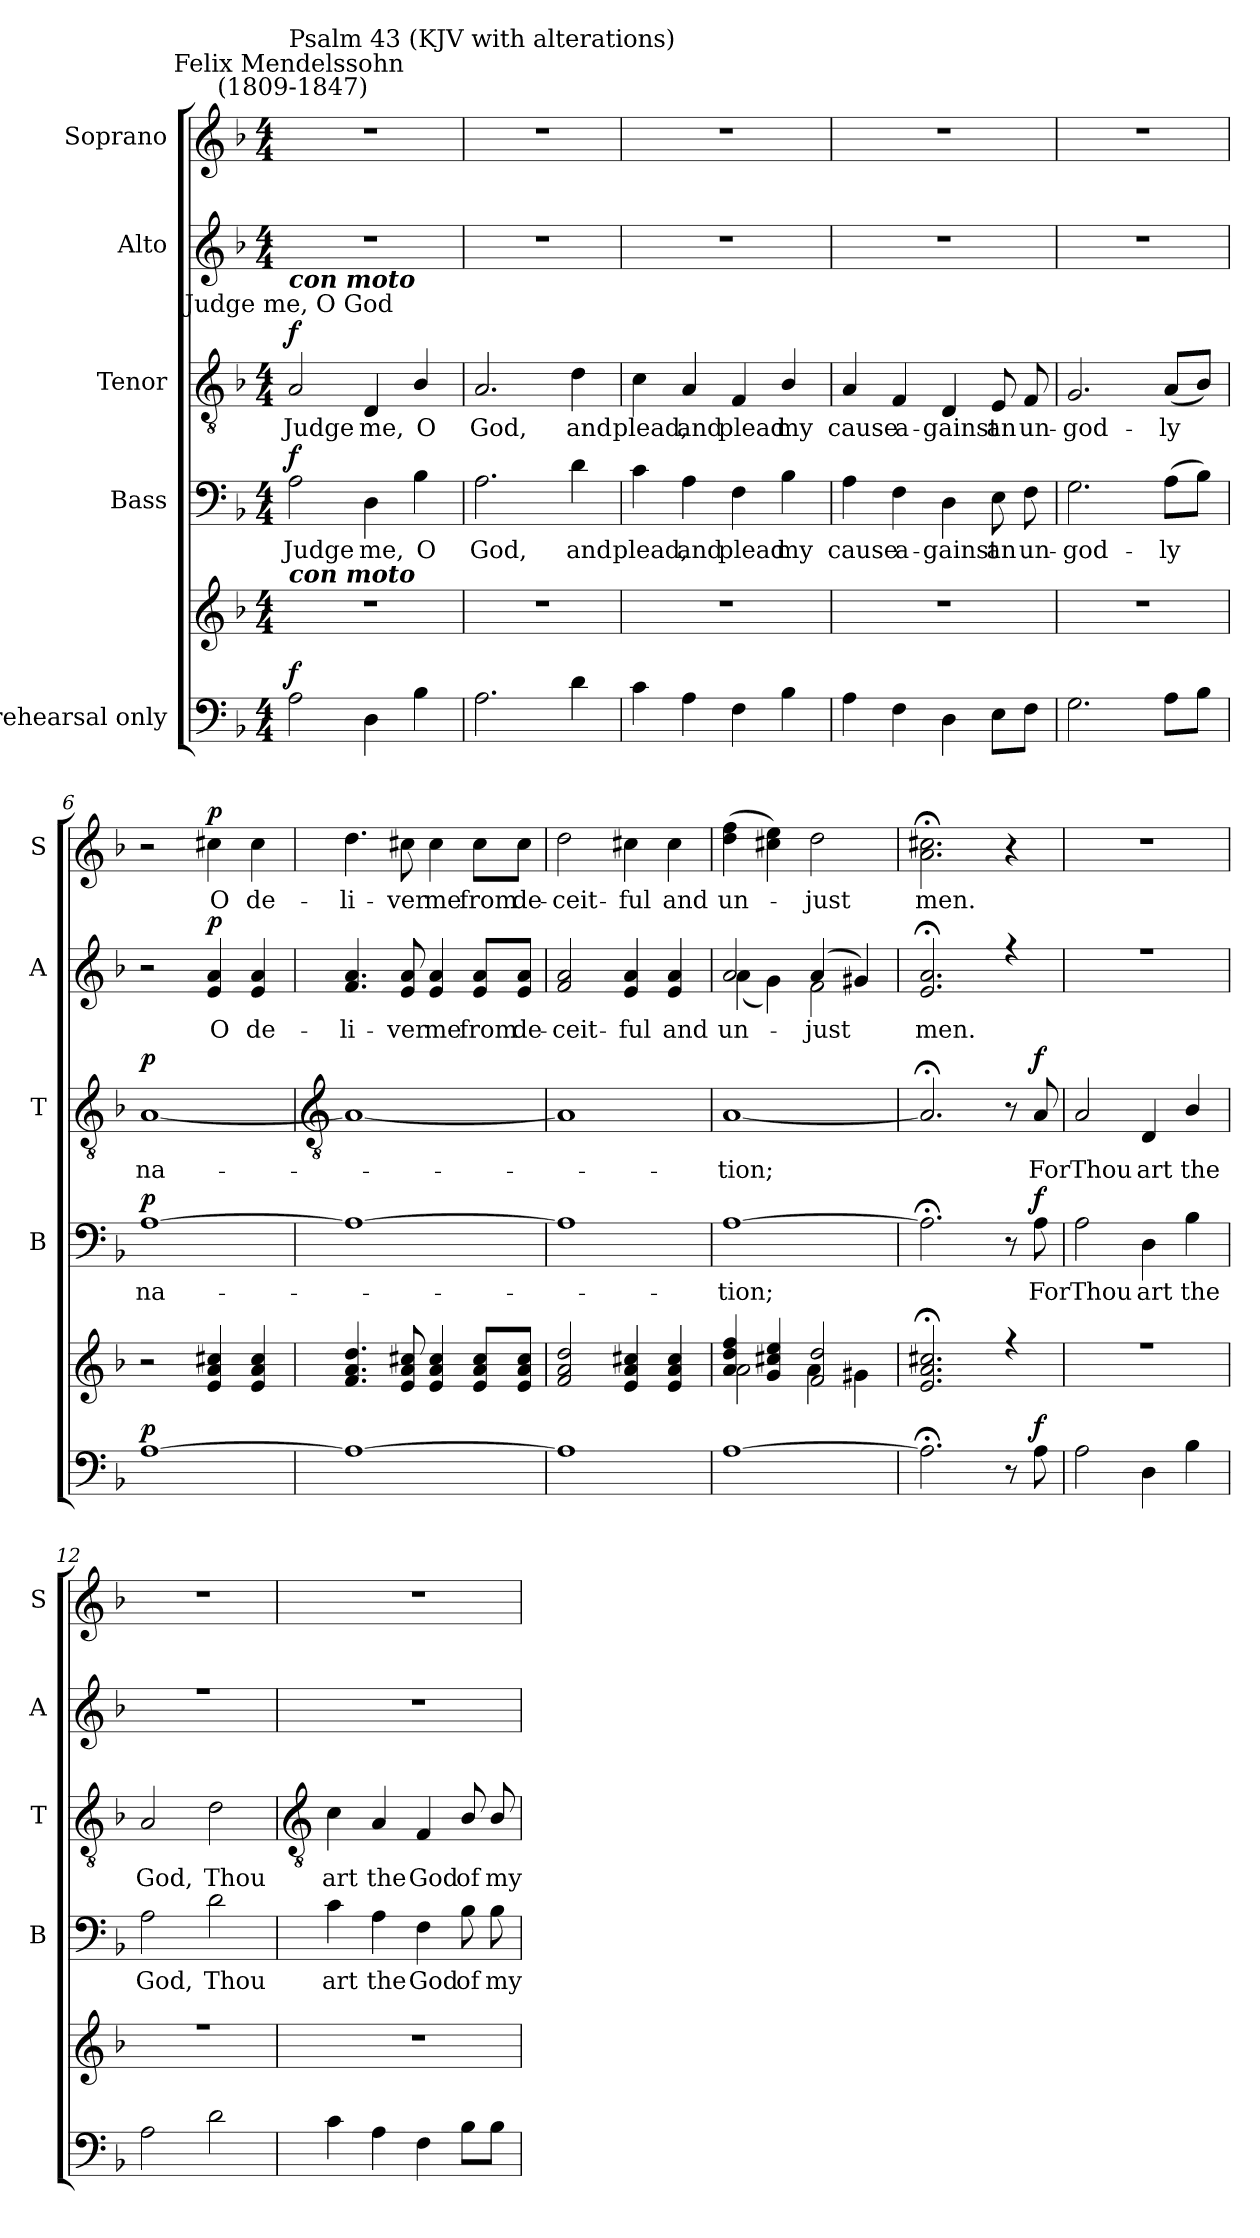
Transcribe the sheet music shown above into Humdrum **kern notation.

**kern	**kern	**dynam	**kern	**text	**dynam	**kern	**text	**dynam	**kern	**text	**dynam	**kern	**text	**dynam
*part5	*part5	*part5	*part4	*part4	*part4	*part3	*part3	*part3	*part2	*part2	*part2	*part1	*part1	*part1
*staff6	*staff5	*staff5/6	*staff4	*staff4	*staff4	*staff3	*staff3	*staff3	*staff2	*staff2	*staff2	*staff1	*staff1	*staff1
*I"rehearsal only	*	*	*I"Bass	*	*	*I"Tenor	*	*	*I"Alto	*	*	*I"Soprano	*	*
*	*	*	*I'B	*	*	*I'T	*	*	*I'A	*	*	*I'S	*	*
*clefF4	*clefG2	*	*clefF4	*	*	*clefGv2	*	*	*clefG2	*	*	*clefG2	*	*
*k[b-]	*k[b-]	*	*k[b-]	*	*	*k[b-]	*	*	*k[b-]	*	*	*k[b-]	*	*
*F:	*F:	*	*F:	*	*	*F:	*	*	*F:	*	*	*F:	*	*
*M4/4	*M4/4	*	*M4/4	*	*	*M4/4	*	*	*M4/4	*	*	*M4/4	*	*
=1	=1	=1	=1	=1	=1	=1	=1	=1	=1	=1	=1	=1	=1	=1
!	!	!	!	!	!	!	!	!	!	!	!	!LO:TX:a:cj:t=Felix Mendelssohn\n (1809-1847)	!	!
!	!	!	!	!	!	!	!	!	!	!	!	!LO:TX:a:t=Psalm 43 (KJV with alterations)	!	!
!	!	!	!	!	!	!LO:TX:a:cj:t=Judge me, O God	!	!	!	!	!	!	!	!
!	!	!	!	!	!	!LO:TX:a:Bi:t=con moto	!	!	!	!	!	!	!	!
!	!LO:TX:a:Bi:t=con moto	!	!	!	!	!	!	!	!	!	!	!	!	!
!	!	!LO:DY:a=2	!	!LO:LY:b	!LO:DY:b	!	!LO:LY:b	!LO:DY:b	!	!	!	!	!	!
2A	1r	f	2A	Judge	f	2A	Judge	f	1r	.	.	1r	.	.
!	!	!	!	!LO:LY:b	!	!	!LO:LY:b	!	!	!	!	!	!	!
4D	.	.	4D	me,	.	4D	me,	.	.	.	.	.	.	.
!	!	!	!	!LO:LY:b	!	!	!LO:LY:b	!	!	!	!	!	!	!
4B-	.	.	4B-	O	.	4B-/	O	.	.	.	.	.	.	.
=2	=2	=2	=2	=2	=2	=2	=2	=2	=2	=2	=2	=2	=2	=2
!	!	!	!	!LO:LY:b	!	!	!LO:LY:b	!	!	!	!	!	!	!
2.A	1r	.	2.A	God,	.	2.A	God,	.	1r	.	.	1r	.	.
!	!	!	!	!LO:LY:b	!	!	!LO:LY:b	!	!	!	!	!	!	!
4d	.	.	4d	and	.	4d	and	.	.	.	.	.	.	.
=3	=3	=3	=3	=3	=3	=3	=3	=3	=3	=3	=3	=3	=3	=3
!	!	!	!	!LO:LY:b	!	!	!LO:LY:b	!	!	!	!	!	!	!
4c	1r	.	4c	plead,	.	4c	plead,	.	1r	.	.	1r	.	.
!	!	!	!	!LO:LY:b	!	!	!LO:LY:b	!	!	!	!	!	!	!
4A	.	.	4A	and	.	4A	and	.	.	.	.	.	.	.
!	!	!	!	!LO:LY:b	!	!	!LO:LY:b	!	!	!	!	!	!	!
4F	.	.	4F	plead	.	4F	plead	.	.	.	.	.	.	.
!	!	!	!	!LO:LY:b	!	!	!LO:LY:b	!	!	!	!	!	!	!
4B-	.	.	4B-	my	.	4B-/	my	.	.	.	.	.	.	.
=4	=4	=4	=4	=4	=4	=4	=4	=4	=4	=4	=4	=4	=4	=4
!	!	!	!	!LO:LY:b	!	!	!LO:LY:b	!	!	!	!	!	!	!
4A	1r	.	4A	cause	.	4A	cause	.	1r	.	.	1r	.	.
!	!	!	!	!LO:LY:b	!	!	!LO:LY:b	!	!	!	!	!	!	!
4F	.	.	4F	a-	.	4F	a-	.	.	.	.	.	.	.
!	!	!	!	!LO:LY:b	!	!	!LO:LY:b	!	!	!	!	!	!	!
4D	.	.	4D	-gainst	.	4D	-gainst	.	.	.	.	.	.	.
!	!	!	!	!LO:LY:b	!	!	!LO:LY:b	!	!	!	!	!	!	!
8EL	.	.	8E	an	.	8E	an	.	.	.	.	.	.	.
!	!	!	!	!LO:LY:b	!	!	!LO:LY:b	!	!	!	!	!	!	!
8FJ	.	.	8F	un-	.	8F	un-	.	.	.	.	.	.	.
=5	=5	=5	=5	=5	=5	=5	=5	=5	=5	=5	=5	=5	=5	=5
!	!	!	!	!LO:LY:b	!	!	!LO:LY:b	!	!	!	!	!	!	!
2.G	1r	.	2.G	-god-	.	2.G	-god-	.	1r	.	.	1r	.	.
!	!	!	!	!LO:LY:b	!	!	!LO:LY:b	!	!	!	!	!	!	!
8AL	.	.	(>8AL	-ly	.	(<8AL	-ly	.	.	.	.	.	.	.
8B-J	.	.	8B-J)	.	.	8B-J)	.	.	.	.	.	.	.	.
=6	=6	=6	=6	=6	=6	=6	=6	=6	=6	=6	=6	=6	=6	=6
!	!	!LO:DY:a=2	!	!LO:LY:b	!LO:DY:b	!	!LO:LY:b	!LO:DY:b	!	!	!	!	!	!
[1A	2r	p	[1A	na-	p	[1A	na-	p	2r	.	.	2r	.	.
!	!	!	!	!	!	!	!	!	!	!LO:LY:b	!LO:DY:b	!	!LO:LY:b	!LO:DY:b
.	4e 4a 4cc#X	.	.	.	.	.	.	.	4e 4a	O	p	4cc#X	O	p
!	!	!	!	!	!	!	!	!	!	!LO:LY:b	!	!	!LO:LY:b	!
.	4e 4a 4cc#	.	.	.	.	.	.	.	4e 4a	de-	.	4cc#	de-	.
!!LO:LB:g=z
=7	=7	=7	=7	=7	=7	=7	=7	=7	=7	=7	=7	=7	=7	=7
*	*	*	*	*	*	*clefGv2	*	*	*	*	*	*	*	*
*	*^	*	*	*	*	*	*	*	*	*	*	*	*	*
!	!	!	!	!	!	!	!	!	!	!	!LO:LY:b	!	!	!LO:LY:b	!
*	*	*	*	*	*	*	*	*	*	*^	*	*	*	*	*
1A_	4.f 4.a 4.dd	1ryy	.	1A_	.	.	1A_	.	.	4.f 4.a	1ryy	-li-	.	4.dd	-li-	.
!	!	!	!	!	!	!	!	!	!	!	!	!LO:LY:b	!	!	!LO:LY:b	!
.	8e 8a 8cc#X	.	.	.	.	.	.	.	.	8e 8a	.	-ver	.	8cc#X	-ver	.
!	!	!	!	!	!	!	!	!	!	!	!	!LO:LY:b	!	!	!LO:LY:b	!
.	4e 4a 4cc#	.	.	.	.	.	.	.	.	4e 4a	.	me	.	4cc#	me	.
!	!	!	!	!	!	!	!	!	!	!	!	!LO:LY:b	!	!	!LO:LY:b	!
.	8e 8a 8cc#L	.	.	.	.	.	.	.	.	8e/ 8a/L	.	from	.	8cc#\L	from	.
!	!	!	!	!	!	!	!	!	!	!	!	!LO:LY:b	!	!	!LO:LY:b	!
.	8e 8a 8cc#J	.	.	.	.	.	.	.	.	8e/ 8a/J	.	de-	.	8cc#\J	de-	.
=8	=8	=8	=8	=8	=8	=8	=8	=8	=8	=8	=8	=8	=8	=8	=8	=8
!	!	!	!	!	!	!	!	!	!	!	!	!LO:LY:b	!	!	!LO:LY:b	!
1A]	2f 2a 2dd	1ryy	.	1A]	.	.	1A]	.	.	2f 2a	1ryy	-ceit-	.	2dd	-ceit-	.
!	!	!	!	!	!	!	!	!	!	!	!	!LO:LY:b	!	!	!LO:LY:b	!
.	4e 4a 4cc#X	.	.	.	.	.	.	.	.	4e 4a	.	-ful	.	4cc#X	-ful	.
!	!	!	!	!	!	!	!	!	!	!	!	!LO:LY:b	!	!	!LO:LY:b	!
.	4e 4a 4cc#	.	.	.	.	.	.	.	.	4e 4a	.	and	.	4cc#	and	.
=9	=9	=9	=9	=9	=9	=9	=9	=9	=9	=9	=9	=9	=9	=9	=9	=9
!	!	!	!	!	!LO:LY:b	!	!	!LO:LY:b	!	!	!	!LO:LY:b	!	!	!LO:LY:b	!
[1A	4a/ 4dd/ 4ff/	2a\	.	[1A	tion;	.	[1A	tion;	.	2a	(<4a\	un-	.	(>4dd 4ff	un-	.
.	4g/ 4cc#X/ 4ee/	.	.	.	.	.	.	.	.	.	4g\)	.	.	4cc#X 4ee)	.	.
!	!	!	!	!	!	!	!	!	!	!	!	!LO:LY:b	!	!	!LO:LY:b	!
.	2f 2dd	4a\	.	.	.	.	.	.	.	(>4a	2f\	-just	.	2dd	just	.
.	.	4g#X\	.	.	.	.	.	.	.	4g#X)	.	.	.	.	.	.
=10	=10	=10	=10	=10	=10	=10	=10	=10	=10	=10	=10	=10	=10	=10	=10	=10
!	!	!	!	!	!	!	!	!	!	!	!	!LO:LY:b	!	!	!LO:LY:b	!
2.A;]	2.e;< 2.a;< 2.cc#X;<	1ryy	.	2.A;<]	.	.	2.A;<]	.	.	2.e;< 2.a;<	1ryy	men.	.	2.a;< 2.cc#X;<	men.	.
8r	4r	.	.	8r	.	.	8r	.	.	4r	.	.	.	4r	.	.
!	!	!	!LO:DY:a=2	!	!LO:LY:b	!LO:DY:b	!	!LO:LY:b	!LO:DY:b	!	!	!	!	!	!	!
8A\	.	.	f	8A	For	f	8A	For	f	.	.	.	.	.	.	.
=11	=11	=11	=11	=11	=11	=11	=11	=11	=11	=11	=11	=11	=11	=11	=11	=11
!	!	!	!	!	!LO:LY:b	!	!	!LO:LY:b	!	!	!	!	!	!	!	!
2A	1r	1ryy	.	2A	Thou	.	2A	Thou	.	1r	1ryy	.	.	1r	.	.
!	!	!	!	!	!LO:LY:b	!	!	!LO:LY:b	!	!	!	!	!	!	!	!
4D	.	.	.	4D	art	.	4D	art	.	.	.	.	.	.	.	.
!	!	!	!	!	!LO:LY:b	!	!	!LO:LY:b	!	!	!	!	!	!	!	!
4B-	.	.	.	4B-	the	.	4B-/	the	.	.	.	.	.	.	.	.
=12	=12	=12	=12	=12	=12	=12	=12	=12	=12	=12	=12	=12	=12	=12	=12	=12
!	!	!	!	!	!LO:LY:b	!	!	!LO:LY:b	!	!	!	!	!	!	!	!
2A	1r	1ryy	.	2A	God,	.	2A	God,	.	1r	1ryy	.	.	1r	.	.
!	!	!	!	!	!LO:LY:b	!	!	!LO:LY:b	!	!	!	!	!	!	!	!
2d	.	.	.	2d	Thou	.	2d	Thou	.	.	.	.	.	.	.	.
*	*v	*v	*	*	*	*	*	*	*	*v	*v	*	*	*	*	*
!!LO:LB:g=z
=13	=13	=13	=13	=13	=13	=13	=13	=13	=13	=13	=13	=13	=13	=13
*	*	*	*	*	*	*clefGv2	*	*	*	*	*	*	*	*
!	!	!	!	!LO:LY:b	!	!	!LO:LY:b	!	!	!	!	!	!	!
4c	1r	.	4c	art	.	4c	art	.	1r	.	.	1r	.	.
!	!	!	!	!LO:LY:b	!	!	!LO:LY:b	!	!	!	!	!	!	!
4A	.	.	4A	the	.	4A	the	.	.	.	.	.	.	.
!	!	!	!	!LO:LY:b	!	!	!LO:LY:b	!	!	!	!	!	!	!
4F	.	.	4F	God	.	4F	God	.	.	.	.	.	.	.
!	!	!	!	!LO:LY:b	!	!	!LO:LY:b	!	!	!	!	!	!	!
8B-L	.	.	8B-	of	.	8B-/	of	.	.	.	.	.	.	.
!	!	!	!	!LO:LY:b	!	!	!LO:LY:b	!	!	!	!	!	!	!
8B-J	.	.	8B-	my	.	8B-/	my	.	.	.	.	.	.	.
=	=	=	=	=	=	=	=	=	=	=	=	=	=	=
*-	*-	*-	*-	*-	*-	*-	*-	*-	*-	*-	*-	*-	*-	*-
